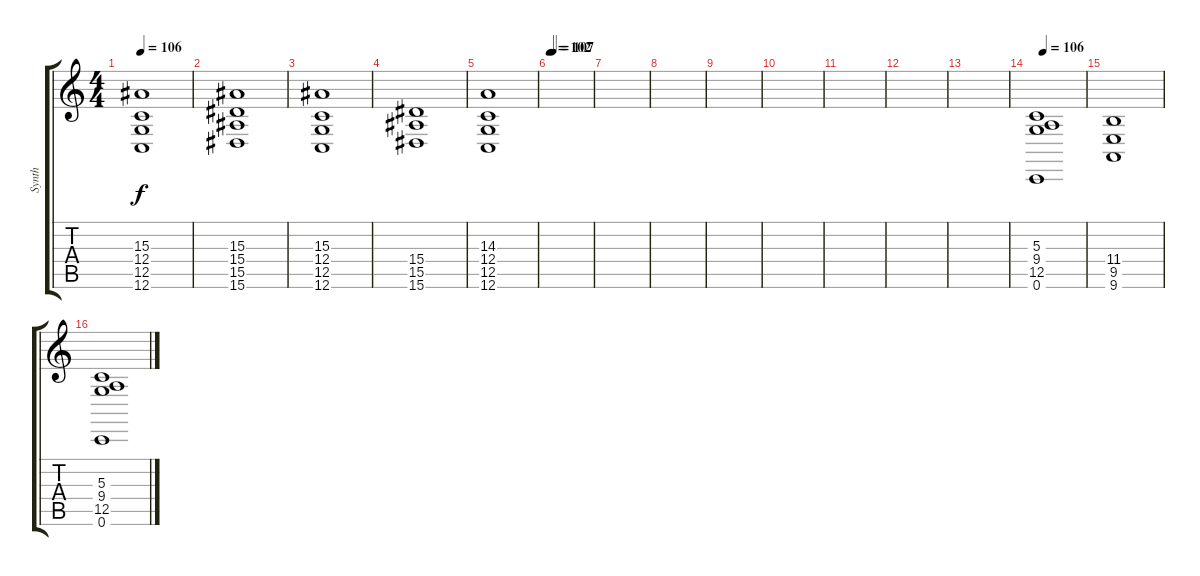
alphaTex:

\track ("Synth" "Synth") {instrument stringensemble1}
\staff {score tabs}
\tuning (E4 C4 G3 C3 G2 C2) {hide}
\ts (4 4)
\tempo 106
\clef g2
\ks c
(15.3 12.4 12.5 12.6).1{dy f} |
(15.3 15.4 15.5 15.6).1 |
(15.3 12.4 12.5 12.6).1 |
(15.4 15.5 15.6).1 |
(14.3 12.4 12.5 12.6).1 |
\tempo (107 0.0625)
\tempo 102
|
|
|
|
|
|
|
|
\tempo 106
(5.3 9.4 12.5 0.6).1 |
(11.4 9.5 9.6).1 |
(5.3 9.4 12.5 0.6).1
